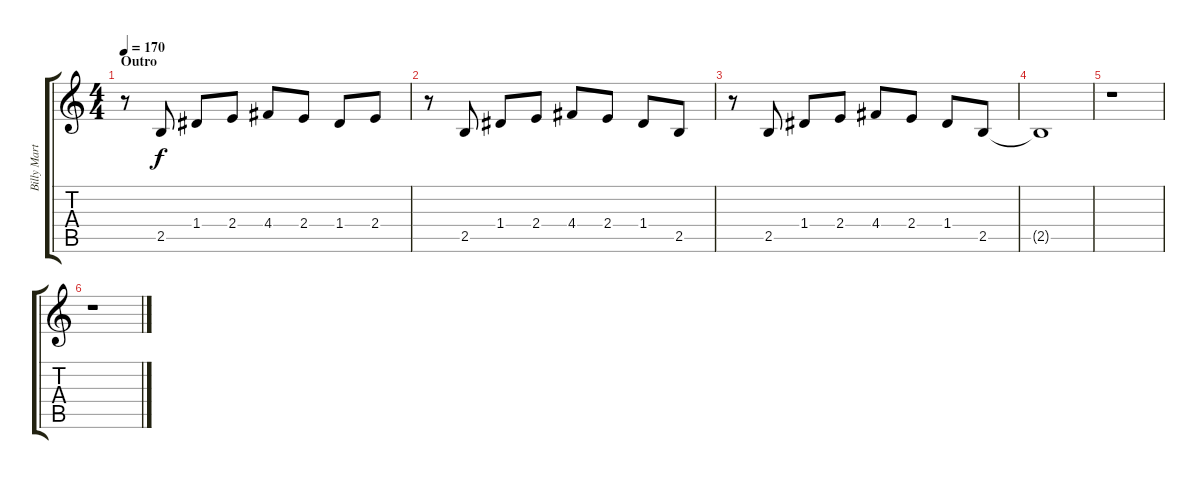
\track ("Billy Martin" "Billy Mart") {instrument distortionguitar}
\staff {score tabs}
\tuning (E4 B3 G3 D3 A2 E2) {hide}
\ts (4 4)
\section ("" "Outro")
\tempo 170
\clef g2
\ks c
r.8{dy f balance 8 instrument electricguitarclean} 2.5.8 1.4.8 2.4.8 4.4.8 2.4.8 1.4.8 2.4.8 |
r.8 2.5.8 1.4.8 2.4.8 4.4.8 2.4.8 1.4.8 2.5.8 |
r.8 2.5.8 1.4.8 2.4.8 4.4.8 2.4.8 1.4.8 2.5.8 |
2.5{t}.1 |
r.1 |
r.1
